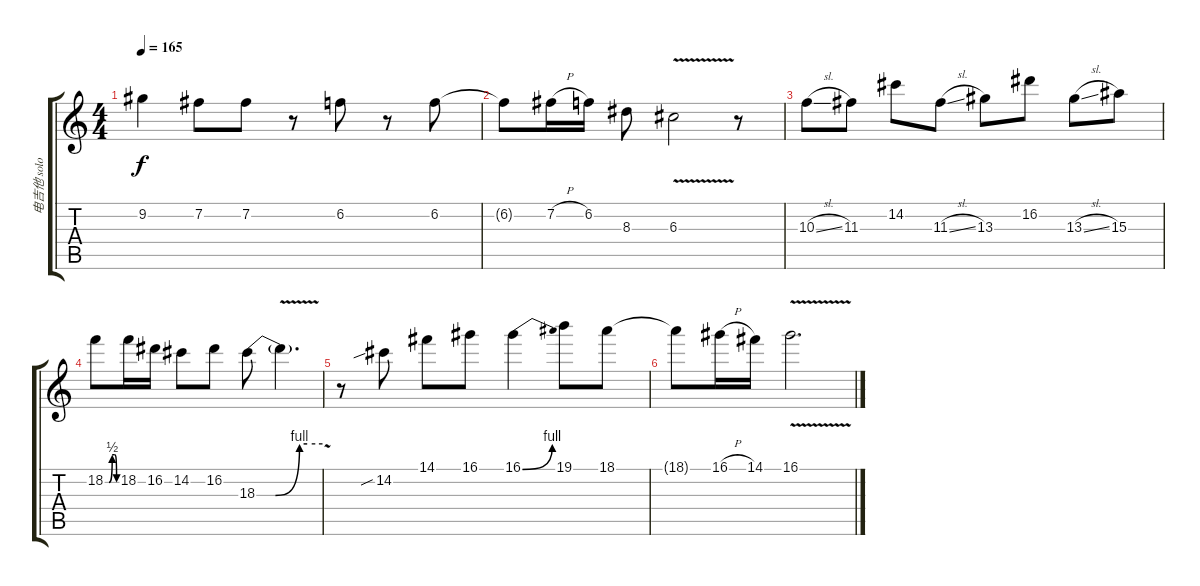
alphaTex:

\track ("电吉他 solo" "电吉他 solo") {instrument overdrivenguitar}
\staff {score tabs}
\tuning (E4 B3 G3 D3 A2 E2) {hide}
\ts (4 4)
\tempo 165
\clef g2
\ks c
9.2.4{dy f} 7.2.8 7.2.8 r.8 6.2.8 r.8 6.2.8 |
6.2{t}.8 7.2{h}.16 6.2.16 8.3.8 6.3{v}.2 r.8 |
10.3{sl}.8 11.3.8 14.2.8 11.3{sl}.8 13.3.8 16.2.8 13.3{sl}.8 15.3.8 |
18.2{be (custom 0 0 7 0 15 0 20 0 37 2 50 2 60 0)}.8 18.2.16 16.2.16 14.2.8 16.2.8 18.3{be (custom 0 0 17 0 39 4 46 4 60 4)}.8 18.3{v t}.4{d} |
r.8 14.2{sib}.8 14.1.8 16.1.8 16.1{be (bend 0 0 60 4)}.4 19.1.8 18.1.8 |
18.1{t}.8 16.1{h}.16 14.1.16 16.1{v}.2{d}
